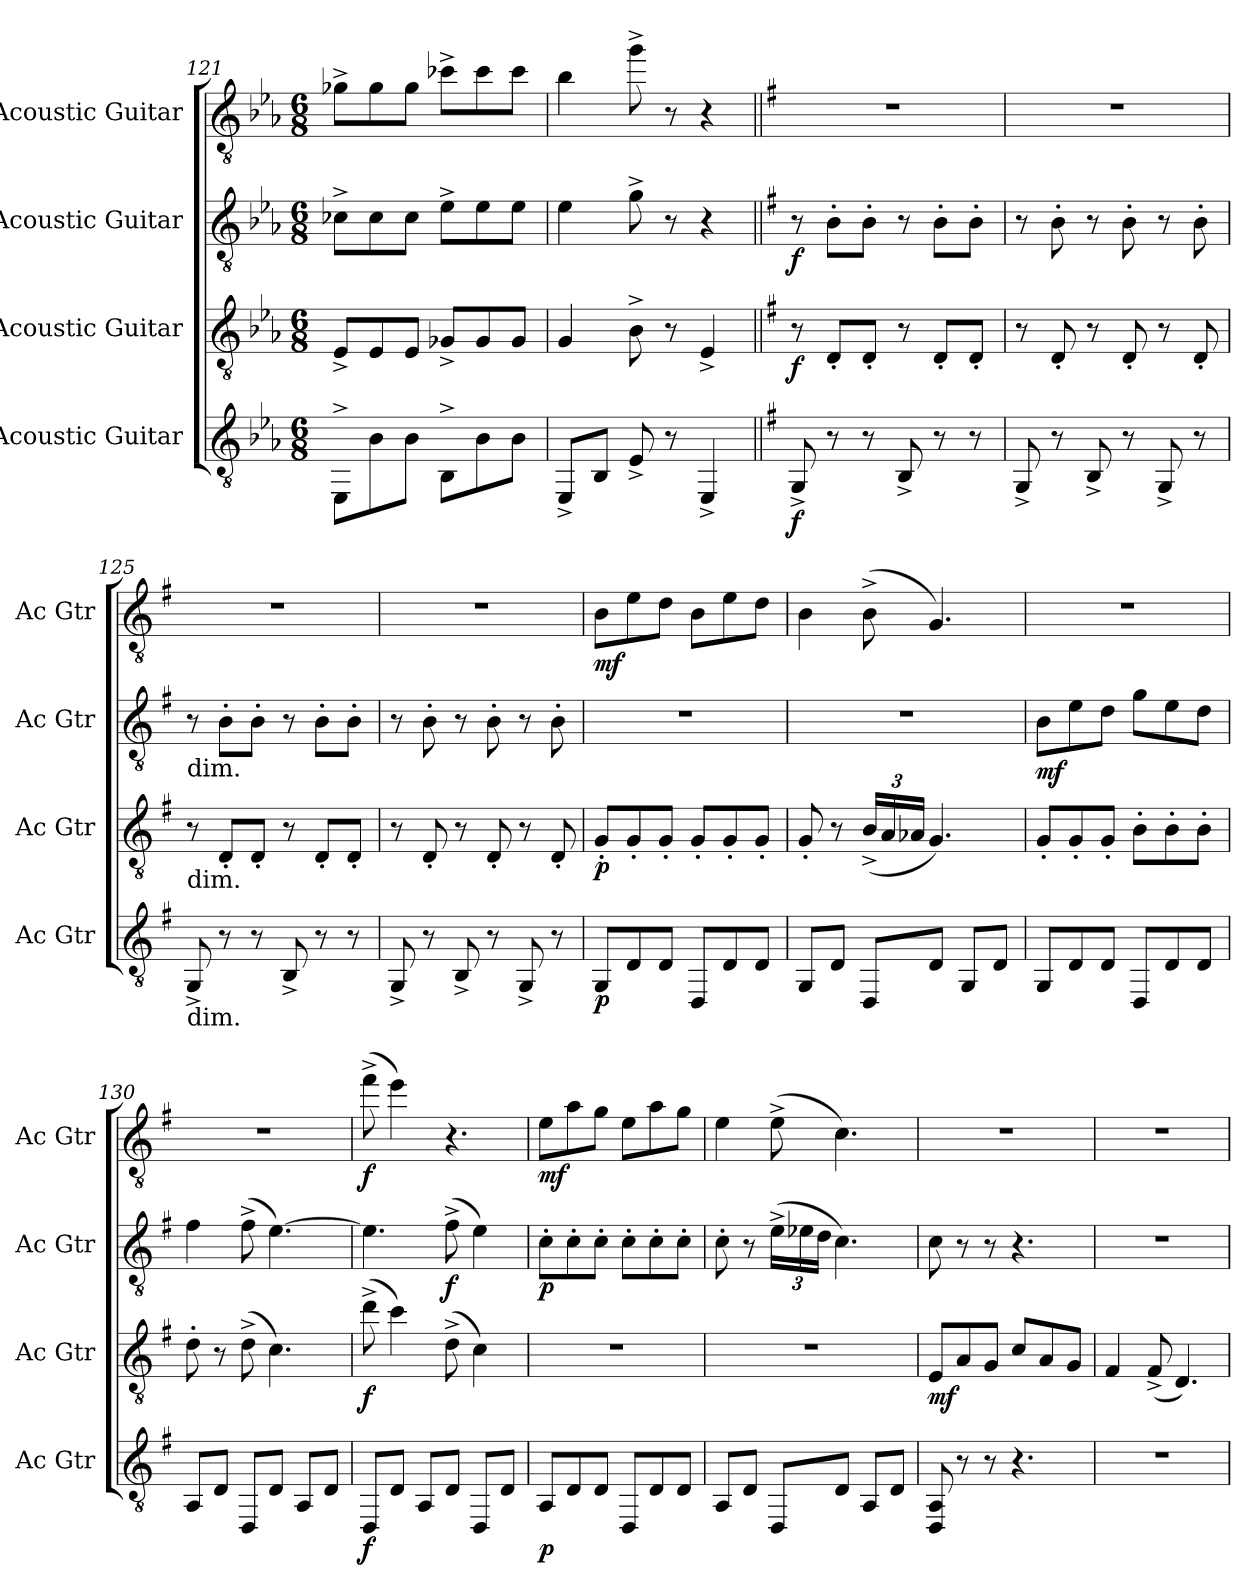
**kern	**dynam	**kern	**dynam	**kern	**dynam	**kern	**dynam
*part4	*part4	*part3	*part3	*part2	*part2	*part1	*part1
*staff4	*staff4	*staff3	*staff3	*staff2	*staff2	*staff1	*staff1
*I"Acoustic Guitar	*	*I"Acoustic Guitar	*	*I"Acoustic Guitar	*	*I"Acoustic Guitar	*
*I'Ac Gtr	*	*I'Ac Gtr	*	*I'Ac Gtr	*	*I'Ac Gtr	*
*clefGv2	*	*clefGv2	*	*clefGv2	*	*clefGv2	*
*k[b-e-a-]	*	*k[b-e-a-]	*	*k[b-e-a-]	*	*k[b-e-a-]	*
*E-:	*	*E-:	*	*E-:	*	*E-:	*
*M6/8	*	*M6/8	*	*M6/8	*	*M6/8	*
=121	=121	=121	=121	=121	=121	=121	=121
8EE-^\L	.	8E-^/L	.	8c-X^\L	.	8g-X^\L	.
8B-\	.	8E-/	.	8c-\	.	8g-\	.
8B-\J	.	8E-/J	.	8c-\J	.	8g-\J	.
8BB-^\L	.	8G-X^/L	.	8e-^\L	.	8cc-X^\L	.
8B-\	.	8G-/	.	8e-\	.	8cc-\	.
8B-\J	.	8G-/J	.	8e-\J	.	8cc-\J	.
=122	=122	=122	=122	=122	=122	=122	=122
8EE-^/L	.	4G/	.	4e-\	.	4b-\	.
8BB-/J	.	.	.	.	.	.	.
8E-^/	.	8B-^\	.	8g^\	.	8gg^\	.
8r	.	8r	.	8r	.	8r	.
4EE-^/	.	4E-^/	.	4r	.	4r	.
=123||	=123||	=123||	=123||	=123||	=123||	=123||	=123||
*k[f#]	*	*k[f#]	*	*k[f#]	*	*k[f#]	*
*G:	*	*G:	*	*G:	*	*G:	*
!	!LO:DY:b	!	!LO:DY:b	!	!LO:DY:b	!	!
8GG^/	f	8r	f	8r	f	2.r	.
8r	.	8D'/L	.	8B'\L	.	.	.
8r	.	8D'/J	.	8B'\J	.	.	.
8BB^/	.	8r	.	8r	.	.	.
8r	.	8D'/L	.	8B'\L	.	.	.
8r	.	8D'/J	.	8B'\J	.	.	.
=124	=124	=124	=124	=124	=124	=124	=124
8GG^/	.	8r	.	8r	.	2.r	.
8r	.	8D'/	.	8B'\	.	.	.
8BB^/	.	8r	.	8r	.	.	.
8r	.	8D'/	.	8B'\	.	.	.
8GG^/	.	8r	.	8r	.	.	.
8r	.	8D'/	.	8B'\	.	.	.
!!LO:PB:g=z
=125	=125	=125	=125	=125	=125	=125	=125
!	!	!	!	!LO:TX:b:t=dim.	!	!	!
!	!	!LO:TX:b:t=dim.	!	!	!	!	!
!LO:TX:b:t=dim.	!	!	!	!	!	!	!
8GG^/	.	8r	.	8r	.	2.r	.
8r	.	8D'/L	.	8B'\L	.	.	.
8r	.	8D'/J	.	8B'\J	.	.	.
8BB^/	.	8r	.	8r	.	.	.
8r	.	8D'/L	.	8B'\L	.	.	.
8r	.	8D'/J	.	8B'\J	.	.	.
!!LO:PB:g=z
=126	=126	=126	=126	=126	=126	=126	=126
8GG^/	.	8r	.	8r	.	2.r	.
8r	.	8D'/	.	8B'\	.	.	.
8BB^/	.	8r	.	8r	.	.	.
8r	.	8D'/	.	8B'\	.	.	.
8GG^/	.	8r	.	8r	.	.	.
8r	.	8D'/	.	8B'\	.	.	.
=127	=127	=127	=127	=127	=127	=127	=127
!	!LO:DY:b	!	!LO:DY:b	!	!	!	!LO:DY:b
8GG/L	p	8G'/L	p	2.r	.	8B\L	mf
8D/	.	8G'/	.	.	.	8e\	.
8D/J	.	8G'/J	.	.	.	8d\J	.
8DD/L	.	8G'/L	.	.	.	8B\L	.
8D/	.	8G'/	.	.	.	8e\	.
8D/J	.	8G'/J	.	.	.	8d\J	.
=128	=128	=128	=128	=128	=128	=128	=128
8GG/L	.	8G'/	.	2.r	.	4B\	.
8D/J	.	8r	.	.	.	.	.
*	*	*Xbrackettup	*	*	*	*	*
8DD/L	.	(24B^/LL	.	.	.	(8B^\	.
.	.	24A/	.	.	.	.	.
.	.	24A-X/JJ	.	.	.	.	.
8D/J	.	4.G/)	.	.	.	4.G/)	.
8GG/L	.	.	.	.	.	.	.
8D/J	.	.	.	.	.	.	.
!!LO:PB:g=z
=129	=129	=129	=129	=129	=129	=129	=129
!	!	!	!	!	!LO:DY:b	!	!
8GG/L	.	8G'/L	.	8B\L	mf	2.r	.
8D/	.	8G'/	.	8e\	.	.	.
8D/J	.	8G'/J	.	8d\J	.	.	.
8DD/L	.	8B'\L	.	8g\L	.	.	.
8D/	.	8B'\	.	8e\	.	.	.
8D/J	.	8B'\J	.	8d\J	.	.	.
=130	=130	=130	=130	=130	=130	=130	=130
8AA/L	.	8d'\	.	4f#\	.	2.r	.
8D/J	.	8r	.	.	.	.	.
8DD/L	.	(8d^\	.	(8f#^\	.	.	.
8D/J	.	4.c\)	.	[4.e\)	.	.	.
8AA/L	.	.	.	.	.	.	.
8D/J	.	.	.	.	.	.	.
=131	=131	=131	=131	=131	=131	=131	=131
!	!LO:DY:b	!	!LO:DY:b	!	!	!	!LO:DY:b
8DD/L	f	(8dd^\	f	4.e\]	.	(8ff#^\	f
8D/J	.	4cc\)	.	.	.	4ee\)	.
8AA/L	.	.	.	.	.	.	.
!	!	!	!	!	!LO:DY:b	!	!
8D/J	.	(8d^\	.	(8f#^\	f	4.r	.
8DD/L	.	4c\)	.	4e\)	.	.	.
8D/J	.	.	.	.	.	.	.
=132	=132	=132	=132	=132	=132	=132	=132
!	!LO:DY:b	!	!	!	!LO:DY:b	!	!LO:DY:b
8AA/L	p	2.r	.	8c'\L	p	8e\L	mf
8D/	.	.	.	8c'\	.	8a\	.
8D/J	.	.	.	8c'\J	.	8g\J	.
8DD/L	.	.	.	8c'\L	.	8e\L	.
8D/	.	.	.	8c'\	.	8a\	.
8D/J	.	.	.	8c'\J	.	8g\J	.
=133	=133	=133	=133	=133	=133	=133	=133
8AA/L	.	2.r	.	8c'\	.	4e\	.
8D/J	.	.	.	8r	.	.	.
*	*	*	*	*Xbrackettup	*	*	*
8DD/L	.	.	.	(24e^\LL	.	(8e^\	.
.	.	.	.	24e-X\	.	.	.
.	.	.	.	24d\JJ	.	.	.
8D/J	.	.	.	4.c\)	.	4.c\)	.
8AA/L	.	.	.	.	.	.	.
8D/J	.	.	.	.	.	.	.
=134	=134	=134	=134	=134	=134	=134	=134
!	!	!	!LO:DY:b	!	!	!	!
8DD/ 8AA/	.	8E/L	mf	8c\	.	2.r	.
8r	.	8A/	.	8r	.	.	.
8r	.	8G/J	.	8r	.	.	.
4.r	.	8c/L	.	4.r	.	.	.
.	.	8A/	.	.	.	.	.
.	.	8G/J	.	.	.	.	.
!!LO:PB:g=z
=135	=135	=135	=135	=135	=135	=135	=135
2.r	.	4F#/	.	2.r	.	2.r	.
.	.	(8F#^/	.	.	.	.	.
.	.	4.D/)	.	.	.	.	.
=	=	=	=	=	=	=	=
*-	*-	*-	*-	*-	*-	*-	*-
